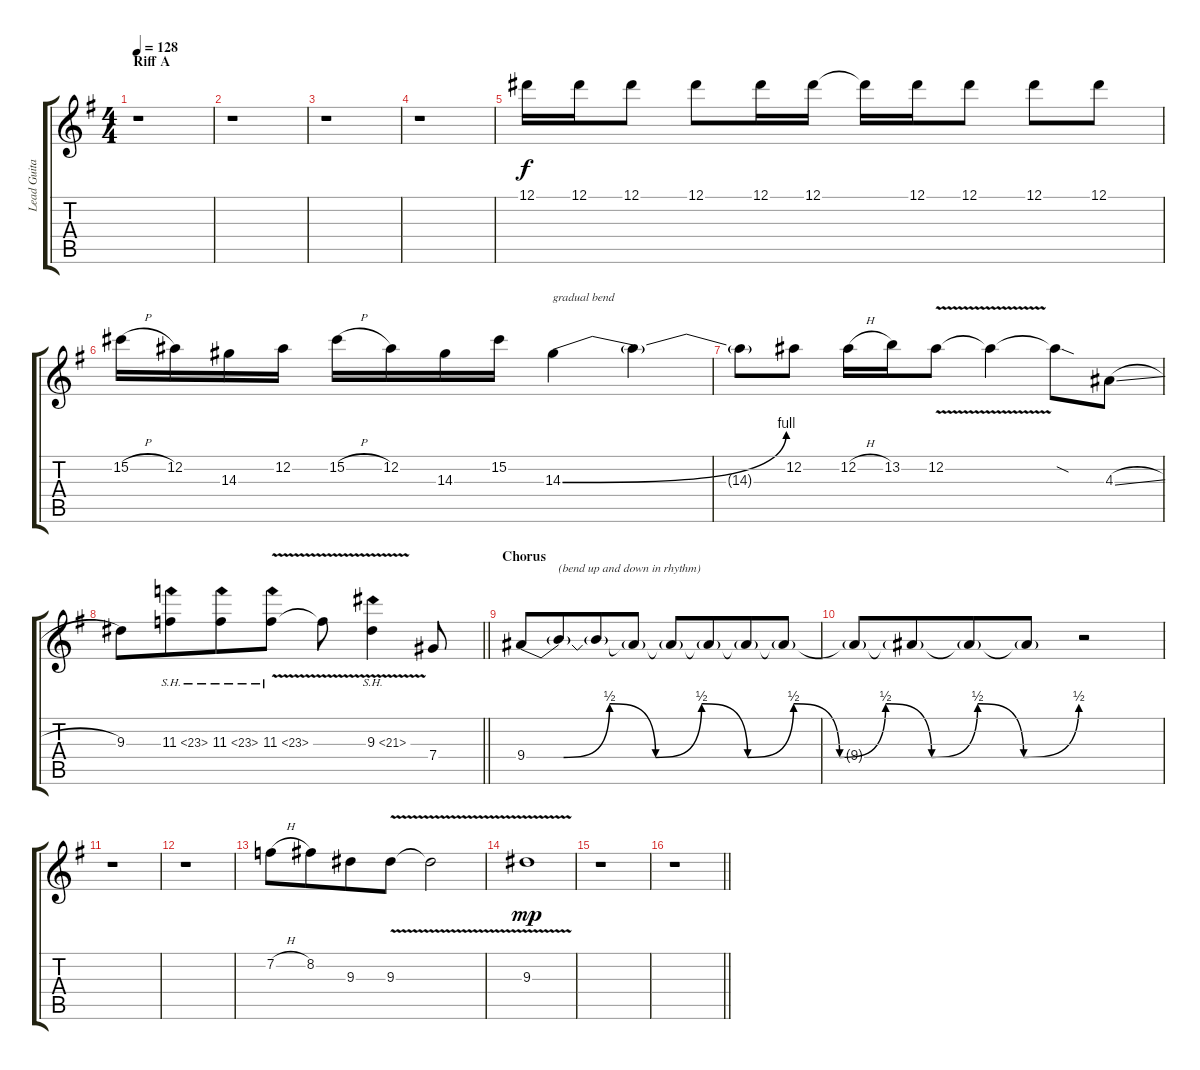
\track ("Lead Guitar" "Lead Guita") {instrument distortionguitar}
\staff {score tabs}
\tuning (Eb4 Bb3 Gb3 Db3 Ab2 Eb2) {hide}
\ts (4 4)
\section ("" "Riff A")
\tempo 128
\clef g2
\ks eminor
r.1{dy f instrument distortionguitar} |
r.1 |
r.1 |
r.1 |
12.1.16 12.1.16 12.1.8 12.1.8 12.1.16 12.1.16 12.1{t}.16 12.1.16 12.1.8 12.1.8 12.1.8 |
15.2{h}.16 12.2.16 14.3.16 12.2.16 15.2{h}.16 12.2.16 14.3.16 15.2.16 14.3{be (bend 0 0 60 4)}.4{txt "gradual bend"} 14.3{t}.4 |
14.3{t}.8 12.2.8 12.2{h}.16 13.2.16 12.2{v}.8 12.2{t}.4 12.2{sod t}.8 4.3{sl}.8 |
\barLineRight lightlight
9.3.8 11.3{sh 12}.8{beam merge} 11.3{sh 12}.8 11.3{sh 12 v}.8 11.3{t}.8 9.3{sh 12 v}.4 7.4.8 |
\section ("" "Chorus")
9.4{be (custom 0 0 4 0 9 2 14 0 19 2 24 0 29 2 34 0 39 2 44 0 49 2 54 0 60 2)}.8 9.4{t}.8{txt "(bend up and down in rhythm)" beam merge} 9.4{t}.8 9.4{t}.8 9.4{t}.8 9.4{t}.8{beam merge} 9.4{t}.8 9.4{t}.8 |
9.4{t}.8 9.4{t}.8{beam merge} 9.4{t}.8 9.4{t}.8 r.2 |
r.1 |
r.1 |
7.2{h}.8 8.2.8{beam merge} 9.3.8 9.3{v}.8 9.3{t}.2 |
9.3{v}.1{dy mp} |
r.1 |
\barLineRight lightlight
r.1
